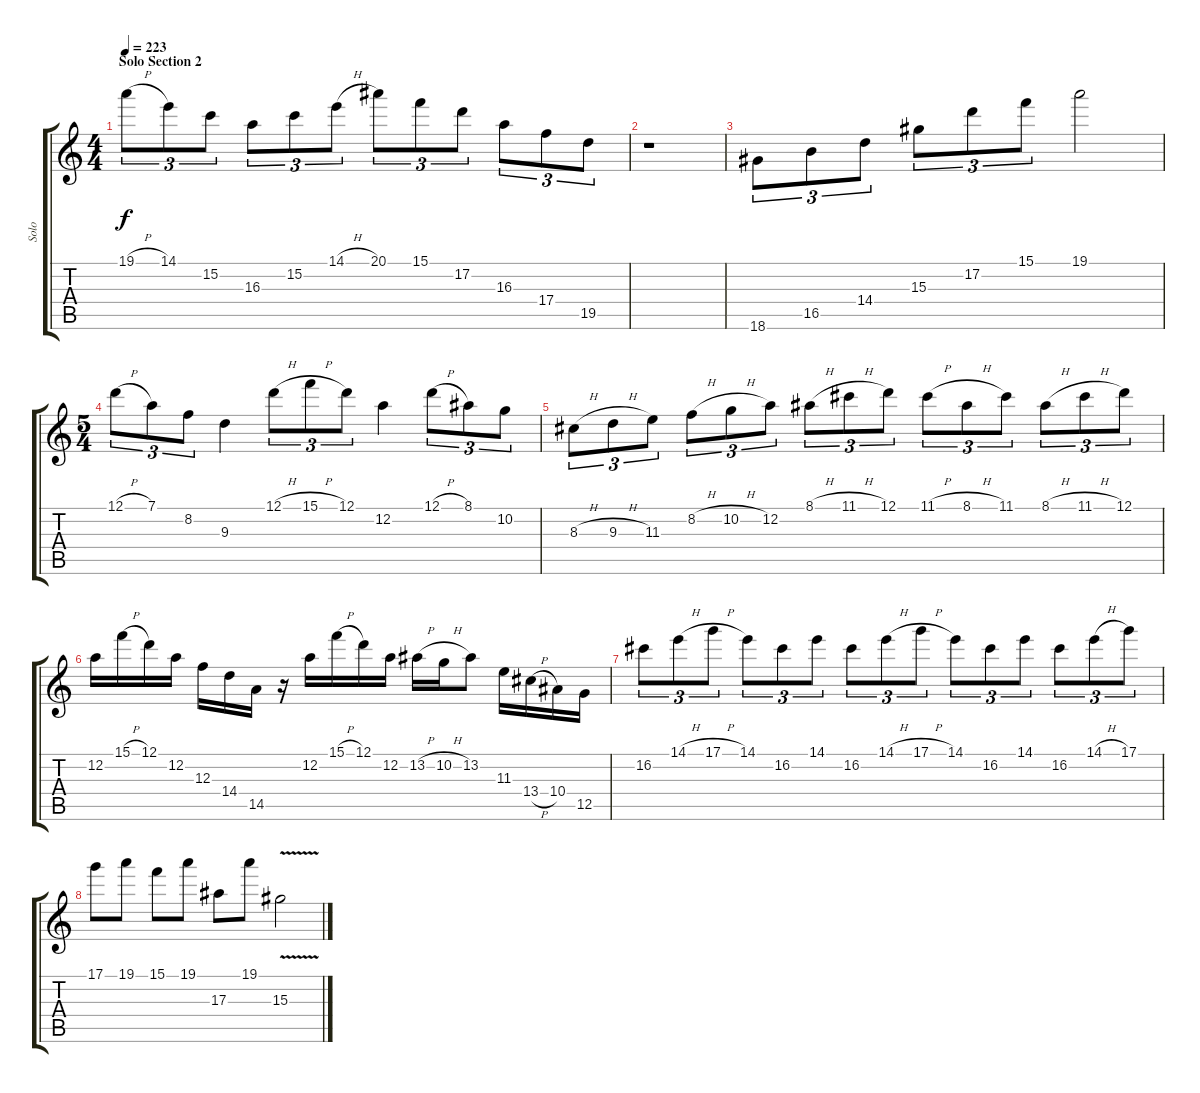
\track ("Solo" "Solo") {instrument distortionguitar}
\staff {score tabs}
\tuning (D4 A3 F3 C3 G2 D2) {hide}
\ts (4 4)
\section ("" "Solo Section 2")
\tempo 223
\clef g2
\ks c
19.1{h}.8{tu (3 2) dy f} 14.1.8{tu (3 2)} 15.2.8{tu (3 2)} 16.3.8{tu (3 2)} 15.2.8{tu (3 2)} 14.1{h}.8{tu (3 2)} 20.1.8{tu (3 2)} 15.1.8{tu (3 2)} 17.2.8{tu (3 2)} 16.3.8{tu (3 2)} 17.4.8{tu (3 2)} 19.5.8{tu (3 2)} |
r.1 |
18.6.8{tu (3 2)} 16.5.8{tu (3 2)} 14.4.8{tu (3 2)} 15.3.8{tu (3 2)} 17.2.8{tu (3 2)} 15.1.8{tu (3 2)} 19.1.2 |
\ts (5 4)
12.1{h}.8{tu (3 2)} 7.1.8{tu (3 2)} 8.2.8{tu (3 2)} 9.3.4 12.1{h}.8{tu (3 2)} 15.1{h}.8{tu (3 2)} 12.1.8{tu (3 2)} 12.2.4 12.1{h}.8{tu (3 2)} 8.1.8{tu (3 2)} 10.2.8{tu (3 2)} |
8.3{h}.8{tu (3 2)} 9.3{h}.8{tu (3 2)} 11.3.8{tu (3 2)} 8.2{h}.8{tu (3 2)} 10.2{h}.8{tu (3 2)} 12.2.8{tu (3 2)} 8.1{h}.8{tu (3 2)} 11.1{h}.8{tu (3 2)} 12.1.8{tu (3 2)} 11.1{h}.8{tu (3 2)} 8.1{h}.8{tu (3 2)} 11.1.8{tu (3 2)} 8.1{h}.8{tu (3 2)} 11.1{h}.8{tu (3 2)} 12.1.8{tu (3 2)} |
12.2.16 15.1{h}.16 12.1.16 12.2.16 12.3.16 14.4.16 14.5.16 r.16 12.2.16 15.1{h}.16 12.1.16 12.2.16 13.2{h}.16 10.2{h}.16 13.2.8 11.3.16 13.4{h}.16 10.4.16 12.5.16 |
16.2.8{tu (3 2)} 14.1{h}.8{tu (3 2)} 17.1{h}.8{tu (3 2)} 14.1.8{tu (3 2)} 16.2.8{tu (3 2)} 14.1.8{tu (3 2)} 16.2.8{tu (3 2)} 14.1{h}.8{tu (3 2)} 17.1{h}.8{tu (3 2)} 14.1.8{tu (3 2)} 16.2.8{tu (3 2)} 14.1.8{tu (3 2)} 16.2.8{tu (3 2)} 14.1{h}.8{tu (3 2)} 17.1.8{tu (3 2)} |
17.1.8 19.1.8 15.1.8 19.1.8 17.3.8 19.1.8 15.3{v}.2
